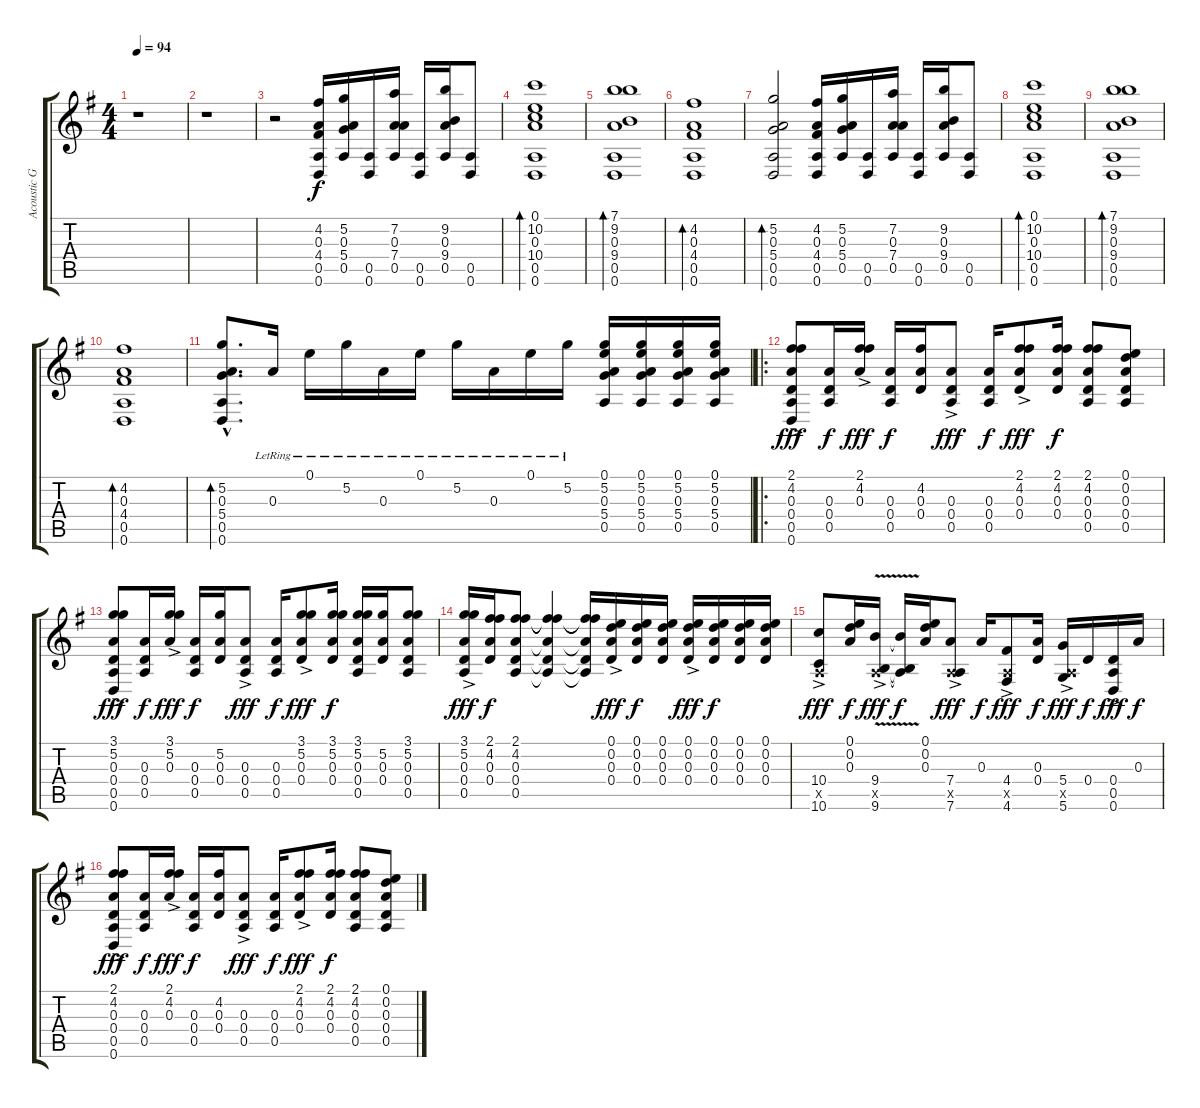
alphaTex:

\track ("Acoustic Guitar" "Acoustic G") {instrument acousticguitarsteel}
\staff {score tabs}
\tuning (E4 D4 A3 D3 A2 D2) {hide}
\ts (4 4)
\tempo 94
\clef g2
\ks g
r.1{dy f} |
r.1 |
r.2 (4.2 0.3 4.4 0.5 0.6).16 (5.2 0.3 5.4 0.5).16 (0.5 0.6).16 (7.2 0.3 7.4 0.5).16 (0.5 0.6).16 (9.2 0.3 9.4 0.5).16 (0.5 0.6).8 |
(0.1 10.2 0.3 10.4 0.5 0.6).1{bd 240} |
(7.1 9.2 0.3 9.4 0.5 0.6).1{bd 240} |
(4.2 0.3 4.4 0.5 0.6).1{bd 240} |
(5.2 0.3 5.4 0.5 0.6).2{bd 240} (4.2 0.3 4.4 0.5 0.6).16 (5.2 0.3 5.4 0.5).16 (0.5 0.6).16 (7.2 0.3 7.4 0.5).16 (0.5 0.6).16 (9.2 0.3 9.4 0.5).16 (0.5 0.6).8 |
(0.1 10.2 0.3 10.4 0.5 0.6).1{bd 240} |
(7.1 9.2 0.3 9.4 0.5 0.6).1{bd 240} |
(4.2 0.3 4.4 0.5 0.6).1{bd 240} |
(5.2{hac} 0.3{hac} 5.4{hac} 0.5{hac} 0.6{hac}).8{d bd 120} 0.3{lr}.16 0.1{lr}.16 5.2{lr}.16 0.3{lr}.16 0.1{lr}.16 5.2{lr}.16 0.3{lr}.16 0.1{lr}.16 5.2{lr}.16 (0.1 5.2 0.3 5.4 0.5).16 (0.1 5.2 0.3 5.4 0.5).16 (0.1 5.2 0.3 5.4 0.5).16 (0.1 5.2 0.3 5.4 0.5).16 |
\ro
(2.1{ac} 4.2{ac} 0.3{ac} 0.4{ac} 0.5{ac} 0.6{ac}).8{dy fff} (0.3 0.4 0.5).16{dy f} (2.1{ac} 4.2{ac} 0.3{ac}).16{dy fff} (0.3 0.4 0.5).16{dy f} (4.2 0.3 0.4).16 (0.3{ac} 0.4{ac} 0.5{ac}).8{dy fff} (0.3 0.4 0.5).16{dy f} (2.1{ac} 4.2{ac} 0.3{ac} 0.4{ac}).8{dy fff} (2.1 4.2 0.3 0.4).16{dy f} (2.1 4.2 0.3 0.4 0.5).8 (0.1 0.2 0.3 0.4 0.5).8 |
(3.1{ac} 5.2{ac} 0.3{ac} 0.4{ac} 0.5{ac} 0.6{ac}).8{dy fff} (0.3 0.4 0.5).16{dy f} (3.1{ac} 5.2{ac} 0.3{ac}).16{dy fff} (0.3 0.4 0.5).16{dy f} (5.2 0.3 0.4).16 (0.3{ac} 0.4{ac} 0.5{ac}).8{dy fff} (0.3 0.4 0.5).16{dy f} (3.1{ac} 5.2{ac} 0.3{ac} 0.4{ac}).8{dy fff} (3.1 5.2 0.3 0.4).16{dy f} (3.1 5.2 0.3 0.4 0.5).16 (5.2 0.3 0.4).16 (3.1 5.2 0.3 0.4 0.5).8 |
(3.1{ac} 5.2{ac} 0.3{ac} 0.4{ac} 0.5{ac}).16{dy fff} (2.1 4.2 0.3 0.4).16{dy f} (2.1 4.2 0.3 0.4 0.5).8 (2.1{t} 4.2{t} 0.3{t} 0.4{t} 0.5{t}).4 (2.1{t} 4.2{t} 0.3{t} 0.4{t} 0.5{t}).16 (0.1{ac} 0.2{ac} 0.3{ac} 0.4{ac}).16{dy fff} (0.1 0.2 0.3 0.4).16{dy f} (0.1 0.2 0.3 0.4).16 (0.1{ac} 0.2{ac} 0.3{ac} 0.4{ac}).16{dy fff} (0.1 0.2 0.3 0.4).16{dy f} (0.1 0.2 0.3 0.4).16 (0.1 0.2 0.3 0.4).16 |
(10.4{ac} 0.5{ac x} 10.6{ac}).8{dy fff} (0.1 0.2 0.3).16{dy f} (9.4{v ac} 0.5{ac x} 9.6{v ac}).16{dy fff} (9.4{t} 0.5{t} 9.6{t}).16{dy f} (0.1 0.2 0.3).16 (7.4{ac} 0.5{ac x} 7.6{ac}).8{dy fff} 0.3.16{dy f} (4.4{ac} 0.5{x} 4.6{ac}).8{dy fff} (0.3 0.4).16{dy f} (5.4{ac} 0.5{x} 5.6{ac}).16{dy fff} 0.4.16{dy f} (0.4{ac} 0.5{ac} 0.6{ac}).16{dy fff} 0.3.16{dy f} |
(2.1{ac} 4.2{ac} 0.3{ac} 0.4{ac} 0.5{ac} 0.6{ac}).8{dy fff} (0.3 0.4 0.5).16{dy f} (2.1{ac} 4.2{ac} 0.3{ac}).16{dy fff} (0.3 0.4 0.5).16{dy f} (4.2 0.3 0.4).16 (0.3{ac} 0.4{ac} 0.5{ac}).8{dy fff} (0.3 0.4 0.5).16{dy f} (2.1{ac} 4.2{ac} 0.3{ac} 0.4{ac}).8{dy fff} (2.1 4.2 0.3 0.4).16{dy f} (2.1 4.2 0.3 0.4 0.5).8 (0.1 0.2 0.3 0.4 0.5).8
